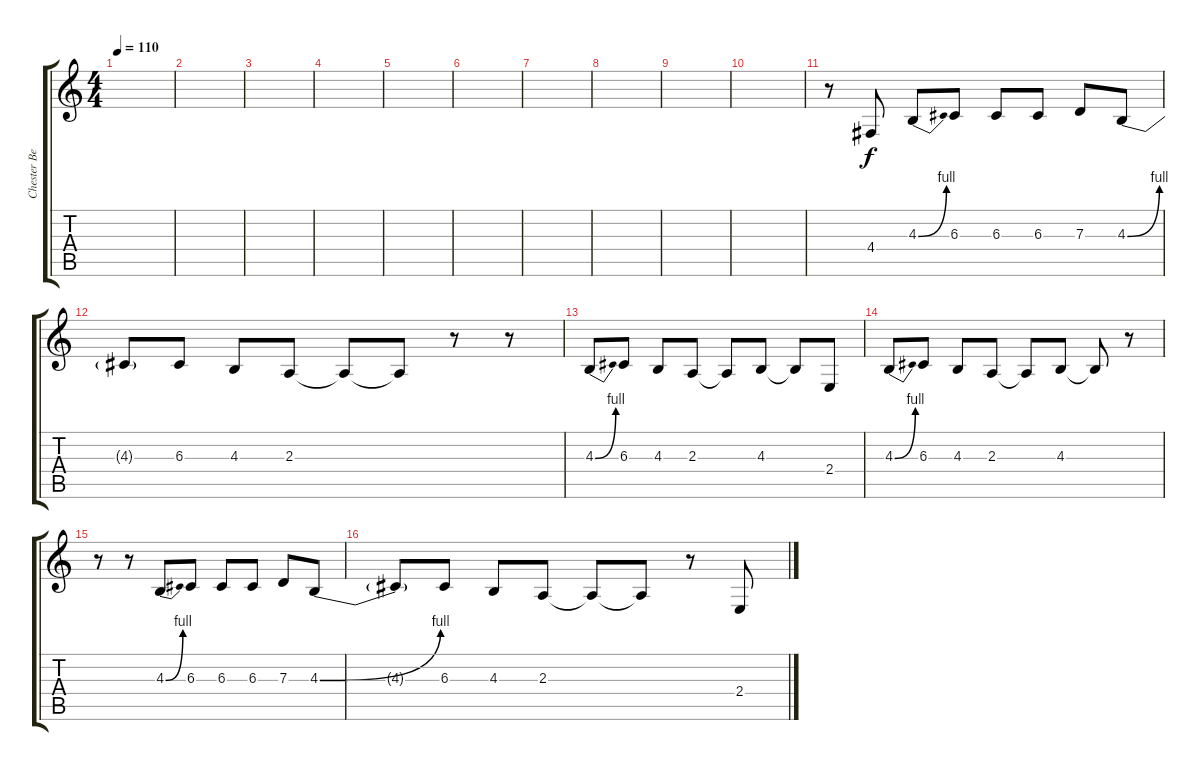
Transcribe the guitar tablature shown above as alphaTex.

\track ("Chester Bennington (Vocals)" "Chester Be") {instrument harmonica}
\staff {score tabs}
\tuning (E4 B3 G3 D3 A2 E2) {hide}
\ts (4 4)
\tempo 110
\clef g2
\ks c
|
|
|
|
|
|
|
|
|
|
r.8 4.4.8 4.3{be (bend 0 0 60 4)}.8 6.3.8 6.3.8 6.3.8 7.3.8 4.3{be (bend 0 0 60 4)}.8 |
4.3{t}.8 6.3.8 4.3.8 2.3.8 2.3{t}.8 2.3{t}.8 r.8 r.8 |
4.3{be (bend 0 0 60 4)}.8 6.3.8 4.3.8 2.3.8 2.3{t}.8 4.3.8 4.3{t}.8 2.4.8 |
4.3{be (bend 0 0 60 4)}.8 6.3.8 4.3.8 2.3.8 2.3{t}.8 4.3.8 4.3{t}.8 r.8 |
r.8 r.8 4.3{be (bend 0 0 60 4)}.8 6.3.8 6.3.8 6.3.8 7.3.8 4.3{be (bend 0 0 60 4)}.8 |
4.3{t}.8 6.3.8 4.3.8 2.3.8 2.3{t}.8 2.3{t}.8 r.8 2.4.8
